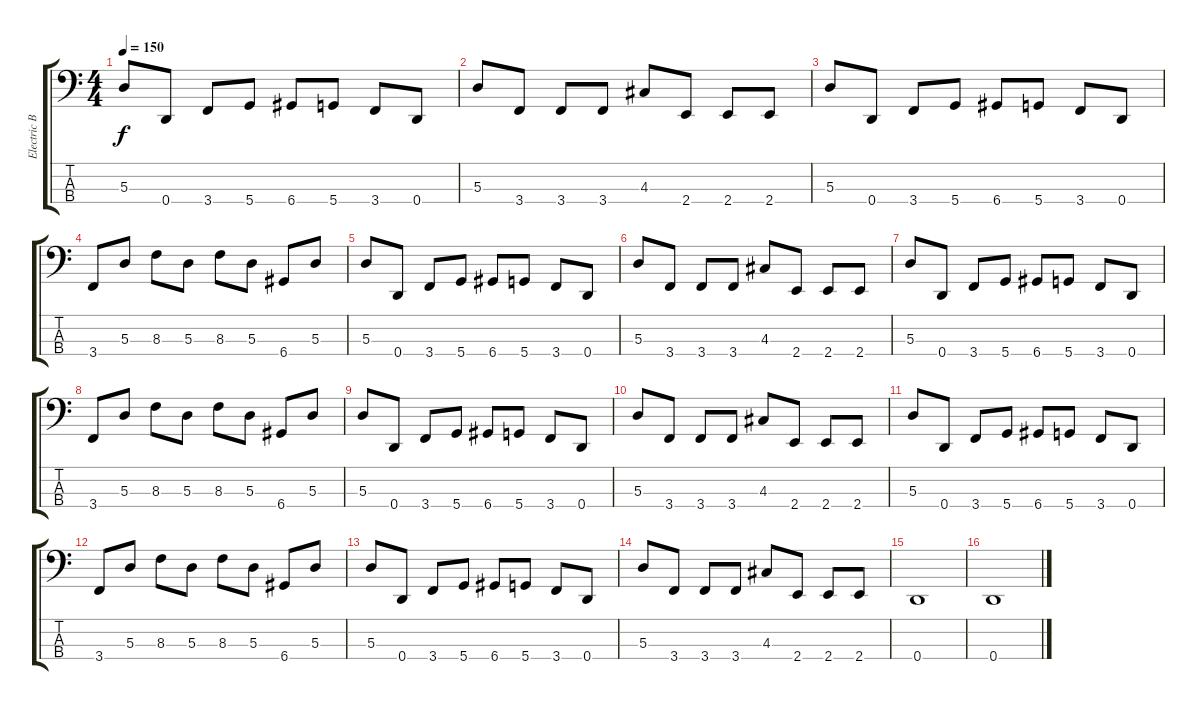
\track ("Electric Bass" "Electric B") {instrument electricbassfinger}
\staff {score tabs}
\tuning (G2 D2 A1 D1) {hide}
\ts (4 4)
\tempo 150
\clef f4
\ks c
5.3.8{dy f} 0.4.8 3.4.8 5.4.8 6.4.8 5.4.8 3.4.8 0.4.8 |
5.3.8 3.4.8 3.4.8 3.4.8 4.3.8 2.4.8 2.4.8 2.4.8 |
5.3.8 0.4.8 3.4.8 5.4.8 6.4.8 5.4.8 3.4.8 0.4.8 |
3.4.8 5.3.8 8.3.8 5.3.8 8.3.8 5.3.8 6.4.8 5.3.8 |
5.3.8 0.4.8 3.4.8 5.4.8 6.4.8 5.4.8 3.4.8 0.4.8 |
5.3.8 3.4.8 3.4.8 3.4.8 4.3.8 2.4.8 2.4.8 2.4.8 |
5.3.8 0.4.8 3.4.8 5.4.8 6.4.8 5.4.8 3.4.8 0.4.8 |
3.4.8 5.3.8 8.3.8 5.3.8 8.3.8 5.3.8 6.4.8 5.3.8 |
5.3.8 0.4.8 3.4.8 5.4.8 6.4.8 5.4.8 3.4.8 0.4.8 |
5.3.8 3.4.8 3.4.8 3.4.8 4.3.8 2.4.8 2.4.8 2.4.8 |
5.3.8 0.4.8 3.4.8 5.4.8 6.4.8 5.4.8 3.4.8 0.4.8 |
3.4.8 5.3.8 8.3.8 5.3.8 8.3.8 5.3.8 6.4.8 5.3.8 |
5.3.8 0.4.8 3.4.8 5.4.8 6.4.8 5.4.8 3.4.8 0.4.8 |
5.3.8 3.4.8 3.4.8 3.4.8 4.3.8 2.4.8 2.4.8 2.4.8 |
0.4.1 |
0.4.1
